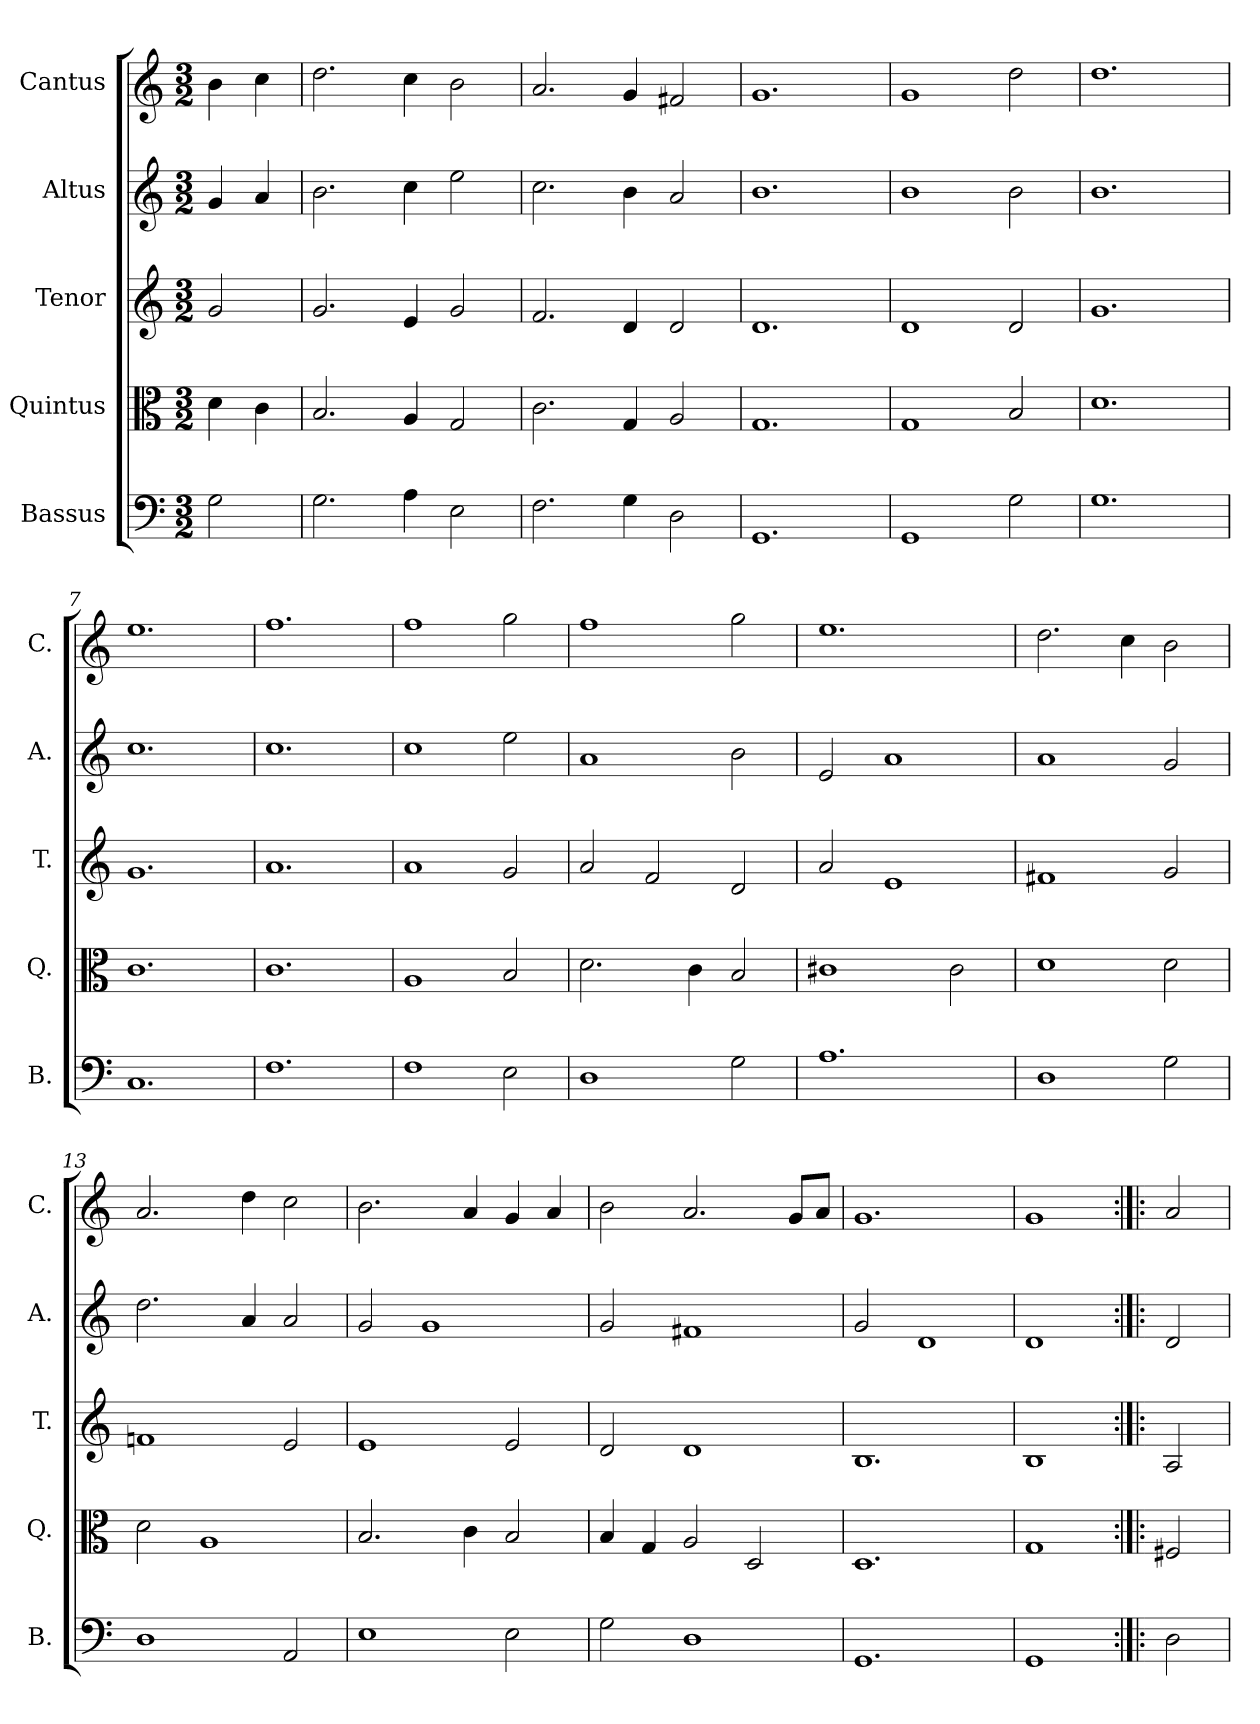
**kern	**kern	**kern	**kern	**kern
*part5	*part4	*part3	*part2	*part1
*staff5	*staff4	*staff3	*staff2	*staff1
*I"Bassus	*I"Quintus	*I"Tenor	*I"Altus	*I"Cantus
*I'B.	*I'Q.	*I'T.	*I'A.	*I'C.
*clefF4	*clefC3	*clefG2	*clefG2	*clefG2
*k[]	*k[]	*k[]	*k[]	*k[]
*M3/2	*M3/2	*M3/2	*M3/2	*M3/2
=1	=1	=1	=1	=1
2G\	4d\	2g/	4g/	4b\
.	4c\	.	4a/	4cc\
=2	=2	=2	=2	=2
2.G\	2.B/	2.g/	2.b\	2.dd\
4A\	4A/	4e/	4cc\	4cc\
2E\	2G/	2g/	2ee\	2b\
=3	=3	=3	=3	=3
2.F\	2.c\	2.f/	2.cc\	2.a/
4G\	4G/	4d/	4b\	4g/
2D\	2A/	2d/	2a/	2f#X/
=4	=4	=4	=4	=4
1.GG	1.G	1.d	1.b	1.g
=5	=5	=5	=5	=5
1GG	1G	1d	1b	1g
2G\	2B/	2d/	2b\	2dd\
=6	=6	=6	=6	=6
1.G	1.d	1.g	1.b	1.dd
=7	=7	=7	=7	=7
1.C	1.c	1.g	1.cc	1.ee
=8	=8	=8	=8	=8
1.F	1.c	1.a	1.cc	1.ff
=9	=9	=9	=9	=9
1F	1A	1a	1cc	1ff
2E\	2B/	2g/	2ee\	2gg\
=10	=10	=10	=10	=10
1D	2.d\	2a/	1a	1ff
.	.	2f/	.	.
.	4c\	.	.	.
2G\	2B/	2d/	2b\	2gg\
=11	=11	=11	=11	=11
1.A	1c#X	2a/	2e/	1.ee
.	.	1e	1a	.
.	2c#\	.	.	.
=12	=12	=12	=12	=12
1D	1d	1f#X	1a	2.dd\
.	.	.	.	4cc\
2G\	2d\	2g/	2g/	2b\
!!LO:LB:g=z
=13	=13	=13	=13	=13
1D	2d\	1fn	2.dd\	2.a/
.	1A	.	.	.
.	.	.	4a/	4dd\
2AA/	.	2e/	2a/	2cc\
=14	=14	=14	=14	=14
1E	2.B/	1e	2g/	2.b\
.	.	.	1g	.
.	4c\	.	.	4a/
2E\	2B/	2e/	.	4g/
.	.	.	.	4a/
=15	=15	=15	=15	=15
2G\	4B/	2d/	2g/	2b\
.	4G/	.	.	.
1D	2A/	1d	1f#X	2.a/
.	2D/	.	.	.
.	.	.	.	8g/L
.	.	.	.	8a/J
=16	=16	=16	=16	=16
1.GG	1.D	1.B	2g/	1.g
.	.	.	1d	.
=17	=17	=17	=17	=17
1GG	1G	1B	1d	1g
=18:|!|:	=18:|!|:	=18:|!|:	=18:|!|:	=18:|!|:
2D\	2F#X/	2A/	2d/	2a/
=	=	=	=	=
*-	*-	*-	*-	*-
